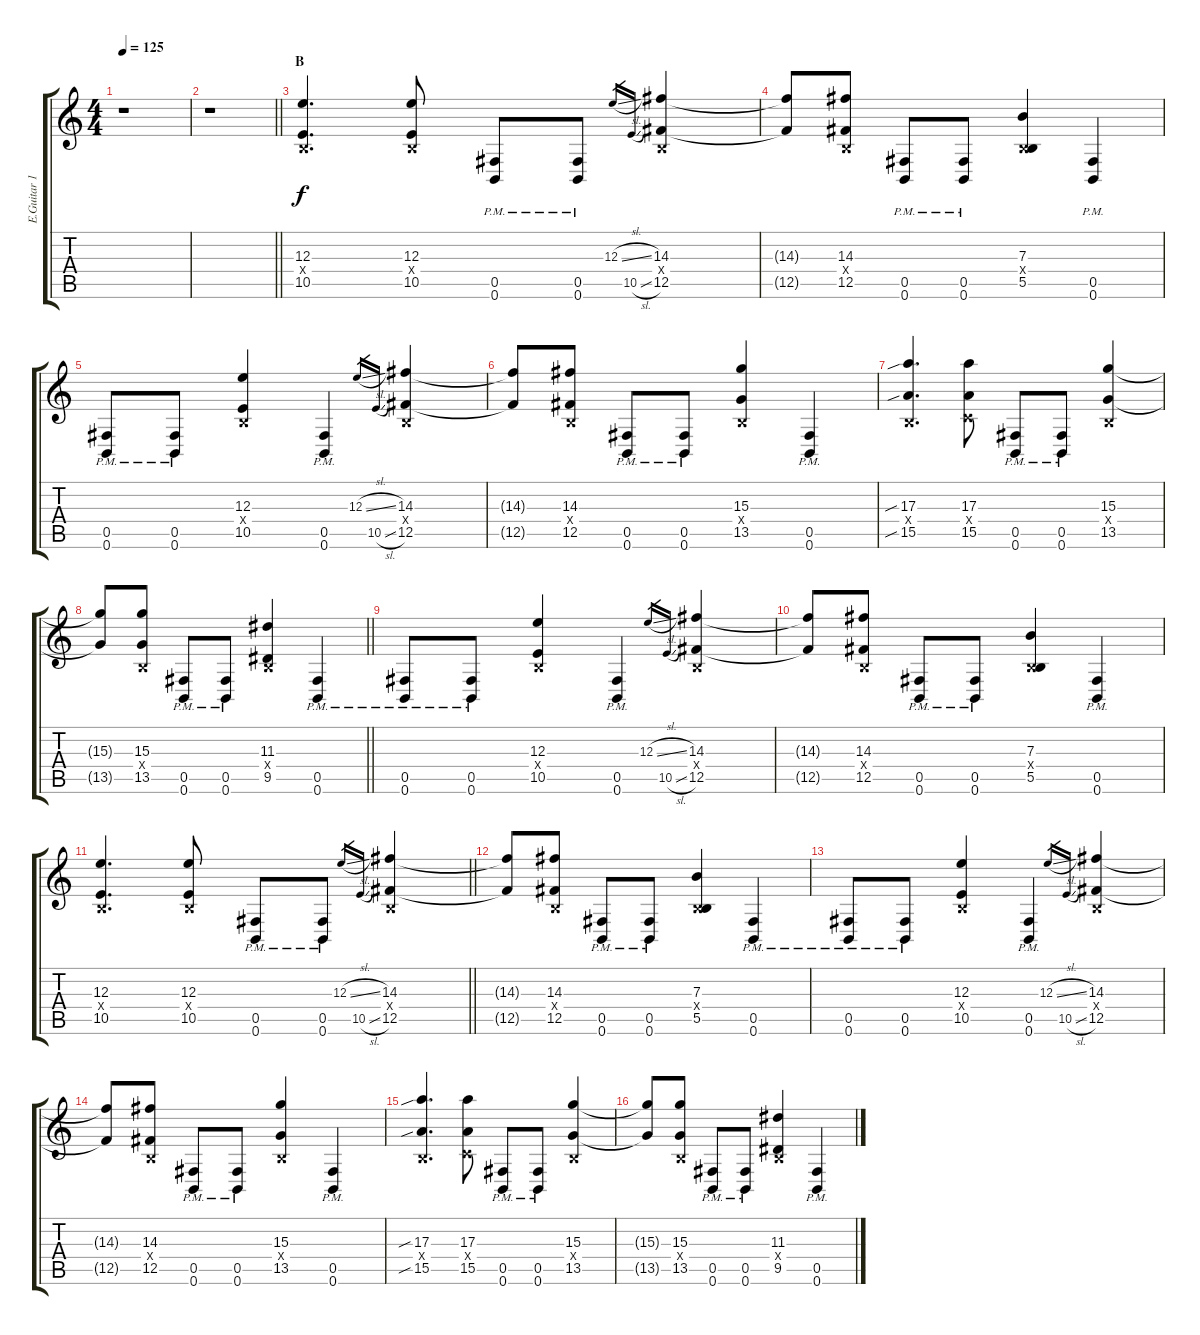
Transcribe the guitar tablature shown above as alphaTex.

\track ("E.Guitar 1" "E.Guitar 1") {instrument overdrivenguitar}
\staff {score tabs}
\tuning (Db4 Ab3 E3 B2 Gb2 B1) {hide}
\ts (4 4)
\tempo 125
\clef g2
\ks c
r.1{dy f} |
\barLineRight lightlight
r.1 |
\section ("" "B")
(12.3 0.4{x} 10.5).4{d} (12.3 0.4{x} 10.5).8 (0.5 0.6{pm}).8 (0.5 0.6{pm}).8 12.3{sl}.16{gr} 10.5{sl}.16{gr} (14.3 0.4{x} 12.5).4 |
(14.3{t} 12.5{t}).8 (14.3 0.4{x} 12.5).8 (0.5{pm} 0.6).8 (0.5{pm} 0.6).8 (7.3 0.4{x} 5.5).4 (0.5{pm} 0.6).4 |
(0.5 0.6{pm}).8 (0.5 0.6{pm}).8 (12.3 0.4{x} 10.5).4 (0.5{pm} 0.6).4 12.3{sl}.16{gr} 10.5{sl}.16{gr} (14.3 0.4{x} 12.5).4 |
(14.3{t} 12.5{t}).8 (14.3 0.4{x} 12.5).8 (0.5{pm} 0.6).8 (0.5{pm} 0.6).8 (15.3 0.4{x} 13.5).4 (0.5{pm} 0.6).4 |
(17.3{sib} 0.4{x} 15.5{sib}).4{d} (17.3 1.4{x} 15.5).8 (0.5 0.6{pm}).8 (0.5 0.6{pm}).8 (15.3 0.4{x} 13.5).4 |
\barLineRight lightlight
(15.3{t} 13.5{t}).8 (15.3 0.4{x} 13.5).8 (0.5 0.6{pm}).8 (0.5 0.6{pm}).8 (11.3 0.4{x} 9.5).4 (0.5{pm} 0.6).4 |
(0.5{pm} 0.6).8 (0.5{pm} 0.6).8 (12.3 0.4{x} 10.5).4 (0.5 0.6{pm}).4 12.3{sl}.16{gr} 10.5{sl}.16{gr} (14.3 0.4{x} 12.5).4 |
(14.3{t} 12.5{t}).8 (14.3 0.4{x} 12.5).8 (0.5{pm} 0.6).8 (0.5{pm} 0.6).8 (7.3 0.4{x} 5.5).4 (0.5{pm} 0.6).4 |
\barLineRight lightlight
(12.3 0.4{x} 10.5).4{d} (12.3 0.4{x} 10.5).8 (0.5 0.6{pm}).8 (0.5 0.6{pm}).8 12.3{sl}.16{gr} 10.5{sl}.16{gr} (14.3 0.4{x} 12.5).4 |
(14.3{t} 12.5{t}).8 (14.3 0.4{x} 12.5).8 (0.5{pm} 0.6).8 (0.5{pm} 0.6).8 (7.3 0.4{x} 5.5).4 (0.5{pm} 0.6).4 |
(0.5 0.6{pm}).8 (0.5 0.6{pm}).8 (12.3 0.4{x} 10.5).4 (0.5{pm} 0.6).4 12.3{sl}.16{gr} 10.5{sl}.16{gr} (14.3 0.4{x} 12.5).4 |
(14.3{t} 12.5{t}).8 (14.3 0.4{x} 12.5).8 (0.5{pm} 0.6).8 (0.5{pm} 0.6).8 (15.3 0.4{x} 13.5).4 (0.5{pm} 0.6).4 |
(17.3{sib} 0.4{x} 15.5{sib}).4{d} (17.3 1.4{x} 15.5).8 (0.5 0.6{pm}).8 (0.5 0.6{pm}).8 (15.3 0.4{x} 13.5).4 |
(15.3{t} 13.5{t}).8 (15.3 0.4{x} 13.5).8 (0.5 0.6{pm}).8 (0.5 0.6{pm}).8 (11.3 0.4{x} 9.5).4 (0.5{pm} 0.6).4
